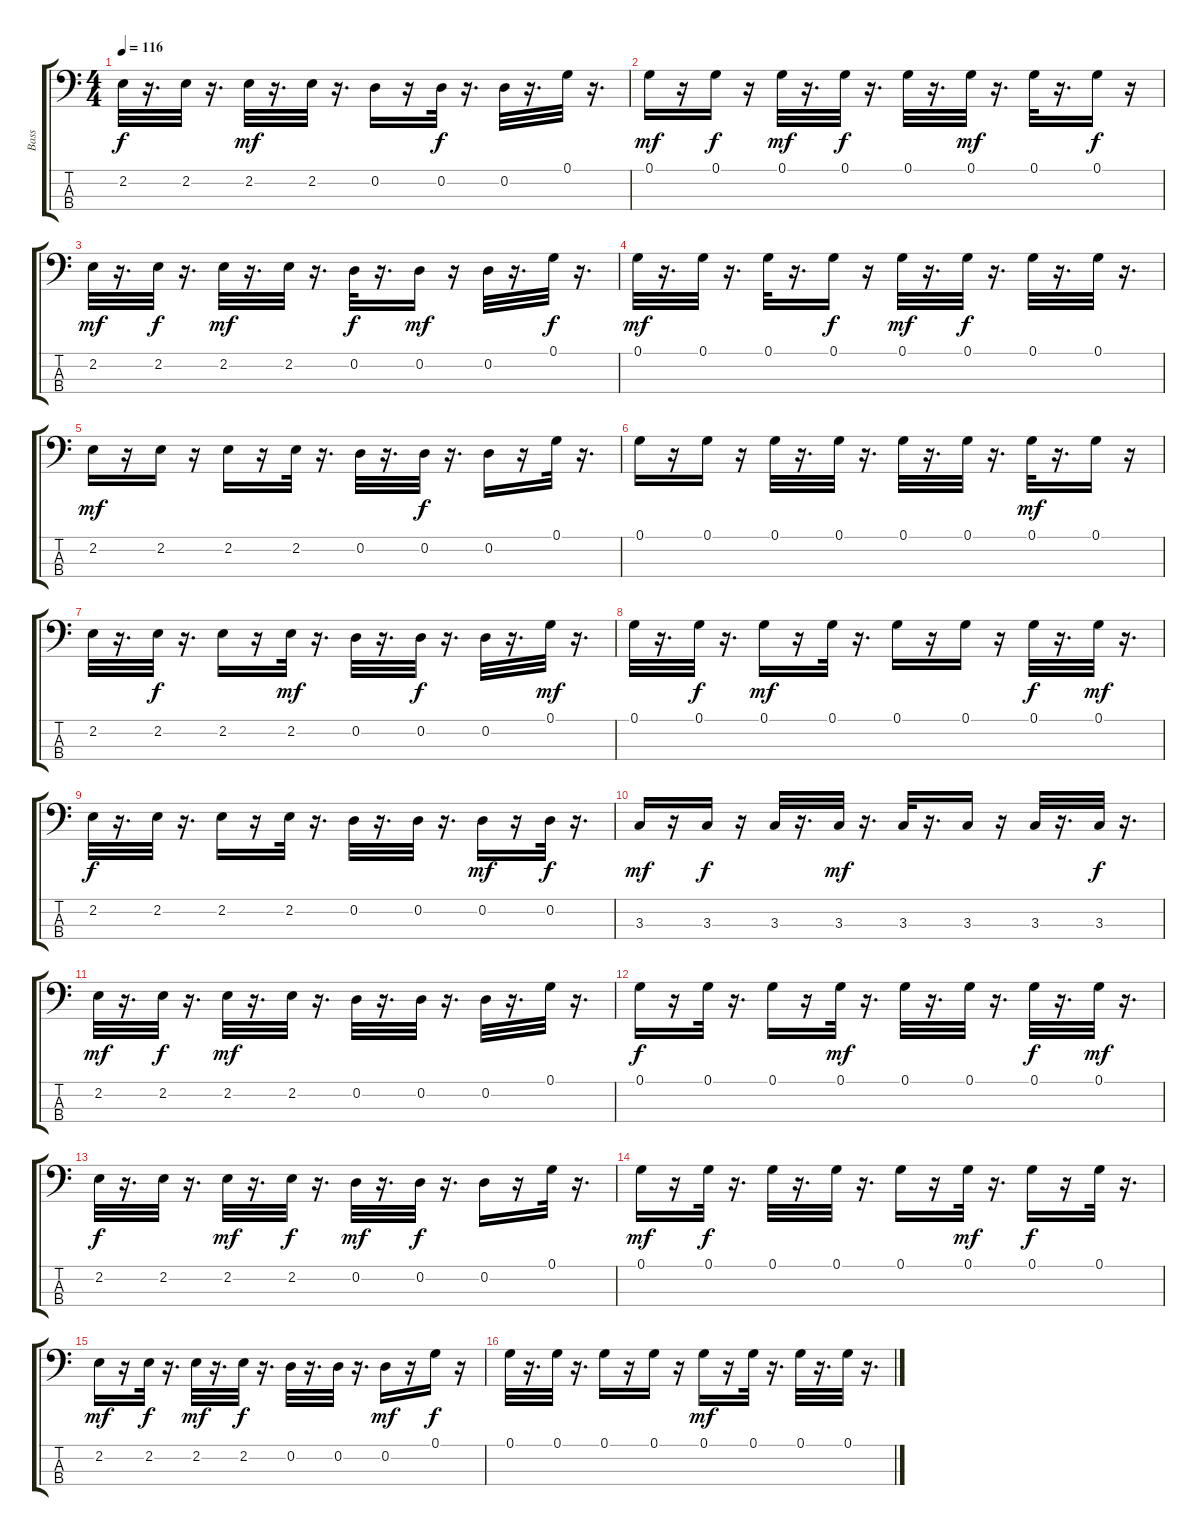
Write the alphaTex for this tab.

\track ("Bass" "Bass") {instrument acousticbass}
\staff {score tabs}
\tuning (G2 D2 A1 E1) {hide}
\ts (4 4)
\tempo 116
\clef f4
\ks c
2.2.32{dy f instrument acousticbass} r.16{d} 2.2.32 r.16{d} 2.2.32{dy mf} r.16{d} 2.2.32 r.16{d} 0.2.16 r.16 0.2.32{dy f} r.16{d} 0.2.32 r.16{d} 0.1.32 r.16{d} |
0.1.16{dy mf} r.16 0.1.16{dy f} r.16 0.1.32{dy mf} r.16{d} 0.1.32{dy f} r.16{d} 0.1.32 r.16{d} 0.1.32{dy mf} r.16{d} 0.1.32 r.16{d} 0.1.16{dy f} r.16 |
2.2.32{dy mf} r.16{d} 2.2.32{dy f} r.16{d} 2.2.32{dy mf} r.16{d} 2.2.32 r.16{d} 0.2.32{dy f} r.16{d} 0.2.16{dy mf} r.16 0.2.32 r.16{d} 0.1.32{dy f} r.16{d} |
0.1.32{dy mf} r.16{d} 0.1.32 r.16{d} 0.1.32 r.16{d} 0.1.16{dy f} r.16 0.1.32{dy mf} r.16{d} 0.1.32{dy f} r.16{d} 0.1.32 r.16{d} 0.1.32 r.16{d} |
2.2.16{dy mf} r.16 2.2.16 r.16 2.2.16 r.16 2.2.32 r.16{d} 0.2.32 r.16{d} 0.2.32{dy f} r.16{d} 0.2.16 r.16 0.1.32 r.16{d} |
0.1.16 r.16 0.1.16 r.16 0.1.32 r.16{d} 0.1.32 r.16{d} 0.1.32 r.16{d} 0.1.32 r.16{d} 0.1.32{dy mf} r.16{d} 0.1.16 r.16 |
2.2.32 r.16{d} 2.2.32{dy f} r.16{d} 2.2.16 r.16 2.2.32{dy mf} r.16{d} 0.2.32 r.16{d} 0.2.32{dy f} r.16{d} 0.2.32 r.16{d} 0.1.32{dy mf} r.16{d} |
0.1.32 r.16{d} 0.1.32{dy f} r.16{d} 0.1.16{dy mf} r.16 0.1.32 r.16{d} 0.1.16 r.16 0.1.16 r.16 0.1.32{dy f} r.16{d} 0.1.32{dy mf} r.16{d} |
2.2.32{dy f} r.16{d} 2.2.32 r.16{d} 2.2.16 r.16 2.2.32 r.16{d} 0.2.32 r.16{d} 0.2.32 r.16{d} 0.2.16{dy mf} r.16 0.2.32{dy f} r.16{d} |
3.3.16{dy mf} r.16 3.3.16{dy f} r.16 3.3.32 r.16{d} 3.3.32{dy mf} r.16{d} 3.3.32 r.16{d} 3.3.16 r.16 3.3.32 r.16{d} 3.3.32{dy f} r.16{d} |
2.2.32{dy mf} r.16{d} 2.2.32{dy f} r.16{d} 2.2.32{dy mf} r.16{d} 2.2.32 r.16{d} 0.2.32 r.16{d} 0.2.32 r.16{d} 0.2.32 r.16{d} 0.1.32 r.16{d} |
0.1.16{dy f} r.16 0.1.32 r.16{d} 0.1.16 r.16 0.1.32{dy mf} r.16{d} 0.1.32 r.16{d} 0.1.32 r.16{d} 0.1.32{dy f} r.16{d} 0.1.32{dy mf} r.16{d} |
2.2.32{dy f} r.16{d} 2.2.32 r.16{d} 2.2.32{dy mf} r.16{d} 2.2.32{dy f} r.16{d} 0.2.32{dy mf} r.16{d} 0.2.32{dy f} r.16{d} 0.2.16 r.16 0.1.32 r.16{d} |
0.1.16{dy mf} r.16 0.1.32{dy f} r.16{d} 0.1.32 r.16{d} 0.1.32 r.16{d} 0.1.16 r.16 0.1.32{dy mf} r.16{d} 0.1.16{dy f} r.16 0.1.32 r.16{d} |
2.2.16{dy mf} r.16 2.2.32{dy f} r.16{d} 2.2.32{dy mf} r.16{d} 2.2.32{dy f} r.16{d} 0.2.32 r.16{d} 0.2.32 r.16{d} 0.2.16{dy mf} r.16 0.1.16{dy f} r.16 |
0.1.32 r.16{d} 0.1.32 r.16{d} 0.1.16 r.16 0.1.16 r.16 0.1.16{dy mf} r.16 0.1.32 r.16{d} 0.1.32 r.16{d} 0.1.32 r.16{d}
